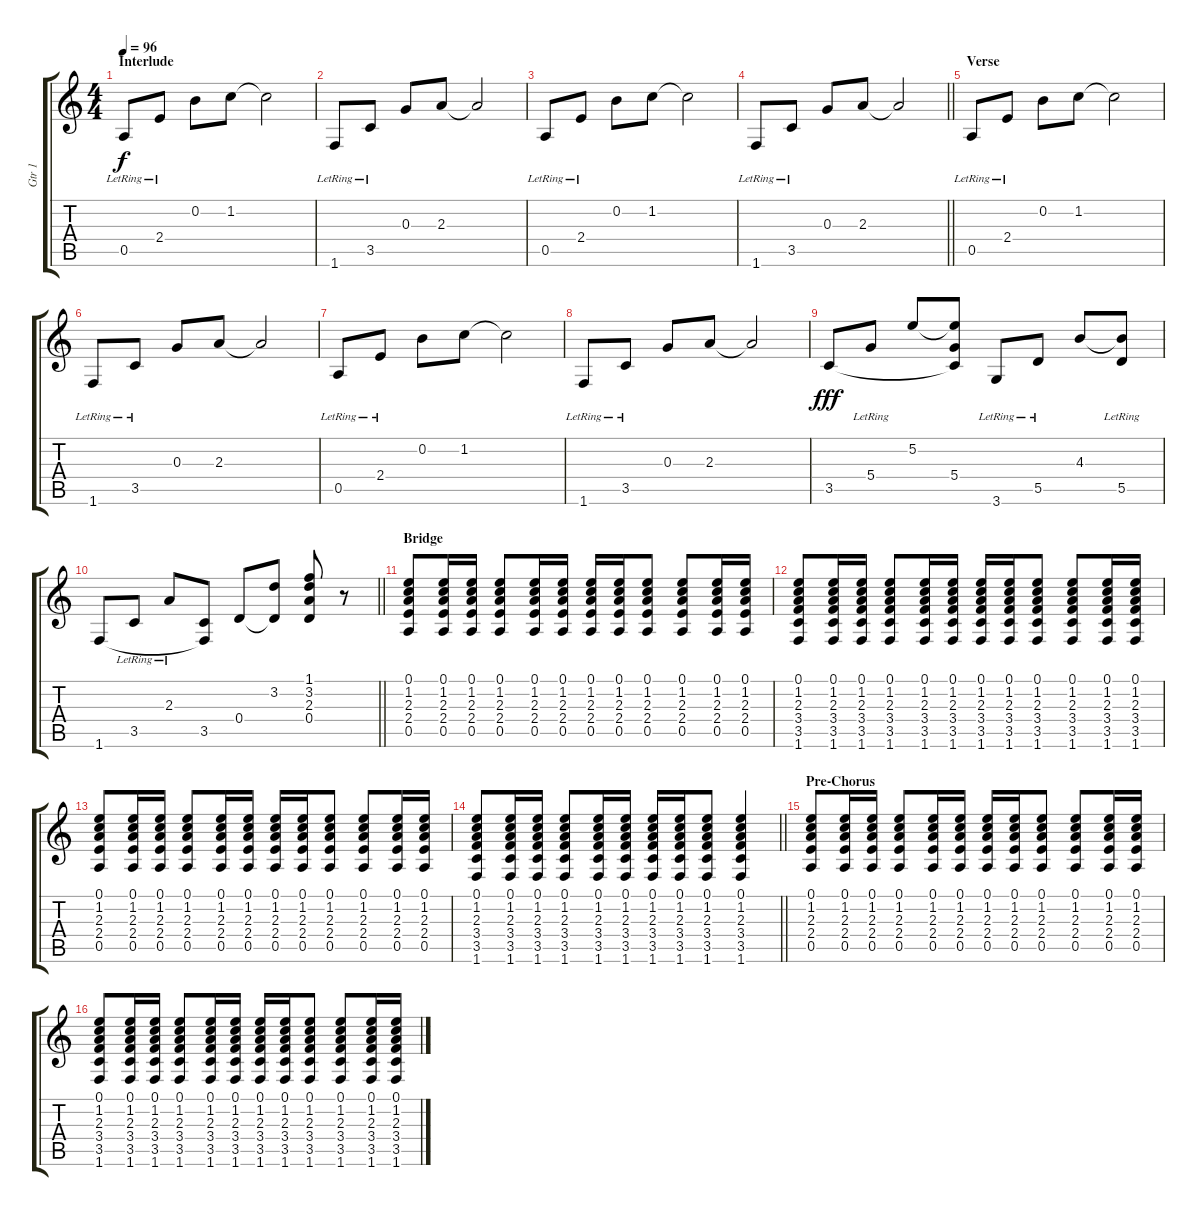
\track ("Gtr 1" "Gtr 1") {instrument electricguitarclean}
\staff {score tabs}
\tuning (E4 B3 G3 D3 A2 E2) {hide}
\ts (4 4)
\section ("" "Interlude")
\tempo 96
\clef g2
\ks c
0.5{lr}.8{dy f} 2.4{lr}.8 0.2.8 1.2.8 1.2{t}.2 |
1.6{lr}.8 3.5{lr}.8 0.3.8 2.3.8 2.3{t}.2 |
0.5{lr}.8 2.4{lr}.8 0.2.8 1.2.8 1.2{t}.2 |
\barLineRight lightlight
1.6{lr}.8 3.5{lr}.8 0.3.8 2.3.8 2.3{t}.2 |
\section ("" "Verse")
0.5{lr}.8 2.4{lr}.8 0.2.8 1.2.8 1.2{t}.2 |
1.6{lr}.8 3.5{lr}.8 0.3.8 2.3.8 2.3{t}.2 |
0.5{lr}.8 2.4{lr}.8 0.2.8 1.2.8 1.2{t}.2 |
1.6{lr}.8 3.5{lr}.8 0.3.8 2.3.8 2.3{t}.2 |
3.5.8{dy fff} 5.4{lr}.8 5.2.8 (5.2{t} 5.4 3.5{t}).8 3.6{lr}.8 5.5{lr}.8 4.3.8 (4.3{t} 5.5{lr}).8 |
\barLineRight lightlight
1.6.8 3.5{lr}.8 2.3{lr}.8 (3.5 1.6{t}).8 0.4.8 (3.2 0.4{t}).8 (1.1 3.2 2.3 0.4).8 r.8 |
\section ("" "Bridge")
(0.1 1.2 2.3 2.4 0.5).8 (0.1 1.2 2.3 2.4 0.5).16 (0.1 1.2 2.3 2.4 0.5).16 (0.1 1.2 2.3 2.4 0.5).8 (0.1 1.2 2.3 2.4 0.5).16 (0.1 1.2 2.3 2.4 0.5).16 (0.1 1.2 2.3 2.4 0.5).16 (0.1 1.2 2.3 2.4 0.5).16 (0.1 1.2 2.3 2.4 0.5).8 (0.1 1.2 2.3 2.4 0.5).8 (0.1 1.2 2.3 2.4 0.5).16 (0.1 1.2 2.3 2.4 0.5).16 |
(0.1 1.2 2.3 3.4 3.5 1.6).8 (0.1 1.2 2.3 3.4 3.5 1.6).16 (0.1 1.2 2.3 3.4 3.5 1.6).16 (0.1 1.2 2.3 3.4 3.5 1.6).8 (0.1 1.2 2.3 3.4 3.5 1.6).16 (0.1 1.2 2.3 3.4 3.5 1.6).16 (0.1 1.2 2.3 3.4 3.5 1.6).16 (0.1 1.2 2.3 3.4 3.5 1.6).16 (0.1 1.2 2.3 3.4 3.5 1.6).8 (0.1 1.2 2.3 3.4 3.5 1.6).8 (0.1 1.2 2.3 3.4 3.5 1.6).16 (0.1 1.2 2.3 3.4 3.5 1.6).16 |
(0.1 1.2 2.3 2.4 0.5).8 (0.1 1.2 2.3 2.4 0.5).16 (0.1 1.2 2.3 2.4 0.5).16 (0.1 1.2 2.3 2.4 0.5).8 (0.1 1.2 2.3 2.4 0.5).16 (0.1 1.2 2.3 2.4 0.5).16 (0.1 1.2 2.3 2.4 0.5).16 (0.1 1.2 2.3 2.4 0.5).16 (0.1 1.2 2.3 2.4 0.5).8 (0.1 1.2 2.3 2.4 0.5).8 (0.1 1.2 2.3 2.4 0.5).16 (0.1 1.2 2.3 2.4 0.5).16 |
\barLineRight lightlight
(0.1 1.2 2.3 3.4 3.5 1.6).8 (0.1 1.2 2.3 3.4 3.5 1.6).16 (0.1 1.2 2.3 3.4 3.5 1.6).16 (0.1 1.2 2.3 3.4 3.5 1.6).8 (0.1 1.2 2.3 3.4 3.5 1.6).16 (0.1 1.2 2.3 3.4 3.5 1.6).16 (0.1 1.2 2.3 3.4 3.5 1.6).16 (0.1 1.2 2.3 3.4 3.5 1.6).16 (0.1 1.2 2.3 3.4 3.5 1.6).8 (0.1 1.2 2.3 3.4 3.5 1.6).4 |
\section ("" "Pre-Chorus")
(0.1 1.2 2.3 2.4 0.5).8 (0.1 1.2 2.3 2.4 0.5).16 (0.1 1.2 2.3 2.4 0.5).16 (0.1 1.2 2.3 2.4 0.5).8 (0.1 1.2 2.3 2.4 0.5).16 (0.1 1.2 2.3 2.4 0.5).16 (0.1 1.2 2.3 2.4 0.5).16 (0.1 1.2 2.3 2.4 0.5).16 (0.1 1.2 2.3 2.4 0.5).8 (0.1 1.2 2.3 2.4 0.5).8 (0.1 1.2 2.3 2.4 0.5).16 (0.1 1.2 2.3 2.4 0.5).16 |
(0.1 1.2 2.3 3.4 3.5 1.6).8 (0.1 1.2 2.3 3.4 3.5 1.6).16 (0.1 1.2 2.3 3.4 3.5 1.6).16 (0.1 1.2 2.3 3.4 3.5 1.6).8 (0.1 1.2 2.3 3.4 3.5 1.6).16 (0.1 1.2 2.3 3.4 3.5 1.6).16 (0.1 1.2 2.3 3.4 3.5 1.6).16 (0.1 1.2 2.3 3.4 3.5 1.6).16 (0.1 1.2 2.3 3.4 3.5 1.6).8 (0.1 1.2 2.3 3.4 3.5 1.6).8 (0.1 1.2 2.3 3.4 3.5 1.6).16 (0.1 1.2 2.3 3.4 3.5 1.6).16
